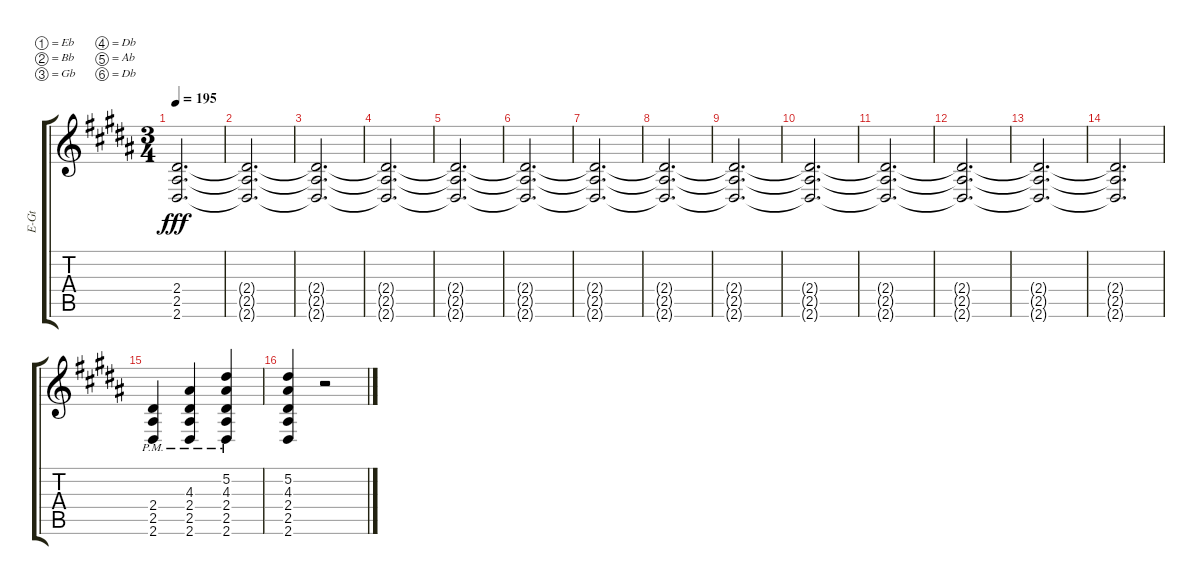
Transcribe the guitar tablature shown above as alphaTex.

\bracketExtendMode groupsimilarinstruments
\otherSystemsTrackNameOrientation horizontal
\track ("Electric Guitar" "E-Gt") {instrument overdrivenguitar}
\staff {score tabs}
\tuning (Eb4 Bb3 Gb3 Db3 Ab2 Db2)
\ts (3 4)
\tempo 195
\clef g2
\ks b
(2.6{acc forcenatural} 2.5{acc forcenatural} 2.4{acc forcenatural}).2{d dy fff beam Up} |
(2.4{t acc forcenatural} 2.5{t acc forcenatural} 2.6{t acc forcenatural}).2{d beam Up} |
(2.6{t acc forcenatural} 2.5{t acc forcenatural} 2.4{t acc forcenatural}).2{d beam Up} |
(2.4{t acc forcenatural} 2.5{t acc forcenatural} 2.6{t acc forcenatural}).2{d beam Up} |
(2.6{t acc forcenatural} 2.5{t acc forcenatural} 2.4{t acc forcenatural}).2{d beam Up} |
(2.4{t acc forcenatural} 2.5{t acc forcenatural} 2.6{t acc forcenatural}).2{d beam Up} |
(2.6{t acc forcenatural} 2.5{t acc forcenatural} 2.4{t acc forcenatural}).2{d beam Up} |
(2.4{t acc forcenatural} 2.5{t acc forcenatural} 2.6{t acc forcenatural}).2{d beam Up} |
(2.6{t acc forcenatural} 2.5{t acc forcenatural} 2.4{t acc forcenatural}).2{d beam Up} |
(2.4{t acc forcenatural} 2.5{t acc forcenatural} 2.6{t acc forcenatural}).2{d beam Up} |
(2.6{t acc forcenatural} 2.5{t acc forcenatural} 2.4{t acc forcenatural}).2{d beam Up} |
(2.4{t acc forcenatural} 2.5{t acc forcenatural} 2.6{t acc forcenatural}).2{d beam Up} |
(2.6{t acc forcenatural} 2.5{t acc forcenatural} 2.4{t acc forcenatural}).2{d beam Up} |
(2.4{t acc forcenatural} 2.5{t acc forcenatural} 2.6{t acc forcenatural}).2{d beam Up} |
(2.5{pm acc forcenatural} 2.6{pm acc forcenatural} 2.4{pm acc forcenatural}).4{beam Up} (2.6{pm acc forcenatural} 2.5{pm acc forcenatural} 2.4{pm acc forcenatural} 4.3{acc forcenatural}).4{beam Up} (2.5{pm acc forcenatural} 2.6{pm acc forcenatural} 2.4{pm acc forcenatural} 4.3{acc forcenatural} 5.2{acc forcenatural}).4{beam Up} |
(2.4{acc forcenatural} 2.5{acc forcenatural} 2.6{acc forcenatural} 4.3{acc forcenatural} 5.2{acc forcenatural}).4{beam Up} r.2{beam Up}
